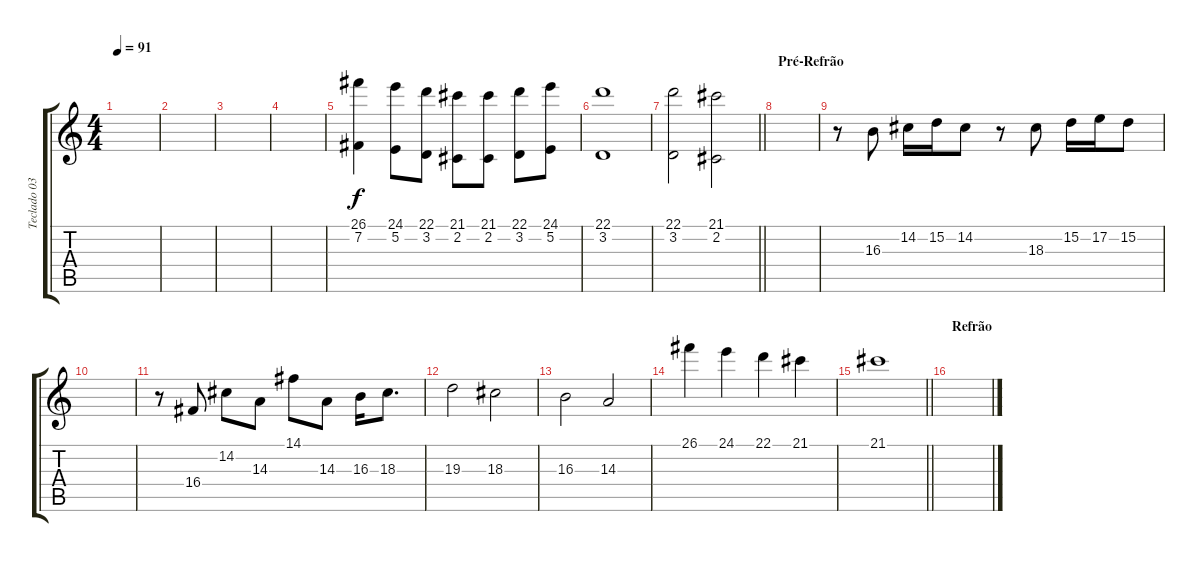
\track ("Teclado 03" "Teclado 03") {instrument stringensemble1}
\staff {score tabs}
\tuning (E4 B3 G3 D3 A2 E2) {hide}
\ts (4 4)
\tempo 91
\clef g2
\ks c
|
|
|
|
(26.1 7.2).4 (24.1 5.2).8 (22.1 3.2).8 (21.1 2.2).8 (21.1 2.2).8 (22.1 3.2).8 (24.1 5.2).8 |
(22.1 3.2).1 |
\barLineRight lightlight
(22.1 3.2).2 (21.1 2.2).2 |
\section ("" "Pré-Refrão")
|
r.8 16.3.8 14.2.16 15.2.16 14.2.8 r.8 18.3.8 15.2.16 17.2.16 15.2.8 |
|
r.8 16.4.8 14.2.8 14.3.8 14.1.8 14.3.8 16.3.16 18.3.8{d} |
19.3.2 18.3.2 |
16.3.2 14.3.2 |
26.1.4 24.1.4 22.1.4 21.1.4 |
\barLineRight lightlight
21.1.1 |
\section ("" "Refrão")
